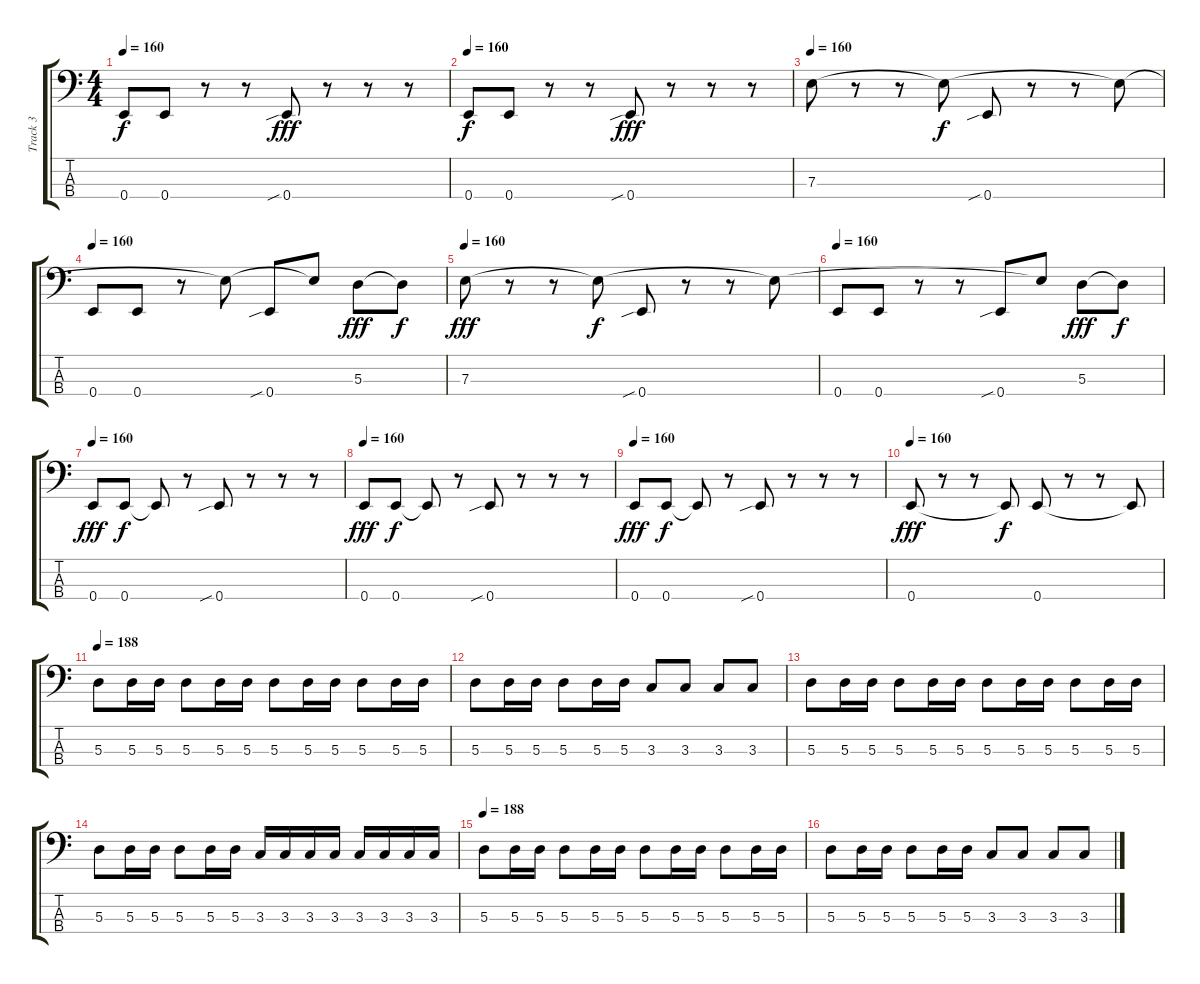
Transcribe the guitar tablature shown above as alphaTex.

\track ("Track 3" "Track 3") {instrument electricbassfinger}
\staff {score tabs}
\tuning (G2 D2 A1 E1) {hide}
\ts (4 4)
\tempo 160
\clef f4
\ks c
0.4.8{dy f} 0.4.8 r.8 r.8 0.4{sib}.8{dy fff} r.8 r.8 r.8 |
\tempo 160
0.4.8{dy f} 0.4.8 r.8 r.8 0.4{sib}.8{dy fff} r.8 r.8 r.8 |
\tempo 160
7.3.8 r.8 r.8 7.3{t}.8{dy f} 0.4{sib}.8 r.8 r.8 7.3{t}.8 |
\tempo 160
0.4.8 0.4.8 r.8 7.3{t}.8 0.4{sib}.8 7.3{t}.8 5.3.8{dy fff} 5.3{t}.8{dy f} |
\tempo 160
7.3.8{dy fff} r.8 r.8 7.3{t}.8{dy f} 0.4{sib}.8 r.8 r.8 7.3{t}.8 |
\tempo 160
0.4.8 0.4.8 r.8 r.8 0.4{sib}.8 7.3{t}.8 5.3.8{dy fff} 5.3{t}.8{dy f} |
\tempo 160
0.4.8{dy fff} 0.4.8{dy f} 0.4{t}.8 r.8 0.4{sib}.8 r.8 r.8 r.8 |
\tempo 160
0.4.8{dy fff} 0.4.8{dy f} 0.4{t}.8 r.8 0.4{sib}.8 r.8 r.8 r.8 |
\tempo 160
0.4.8{dy fff} 0.4.8{dy f} 0.4{t}.8 r.8 0.4{sib}.8 r.8 r.8 r.8 |
\tempo 160
0.4.8{dy fff} r.8 r.8 0.4{t}.8{dy f} 0.4.8 r.8 r.8 0.4{t}.8 |
\tempo 188
5.3.8 5.3.16 5.3.16 5.3.8 5.3.16 5.3.16 5.3.8 5.3.16 5.3.16 5.3.8 5.3.16 5.3.16 |
5.3.8 5.3.16 5.3.16 5.3.8 5.3.16 5.3.16 3.3.8 3.3.8 3.3.8 3.3.8 |
5.3.8 5.3.16 5.3.16 5.3.8 5.3.16 5.3.16 5.3.8 5.3.16 5.3.16 5.3.8 5.3.16 5.3.16 |
5.3.8 5.3.16 5.3.16 5.3.8 5.3.16 5.3.16 3.3.16 3.3.16 3.3.16 3.3.16 3.3.16 3.3.16 3.3.16 3.3.16 |
\tempo 188
5.3.8 5.3.16 5.3.16 5.3.8 5.3.16 5.3.16 5.3.8 5.3.16 5.3.16 5.3.8 5.3.16 5.3.16 |
5.3.8 5.3.16 5.3.16 5.3.8 5.3.16 5.3.16 3.3.8 3.3.8 3.3.8 3.3.8
